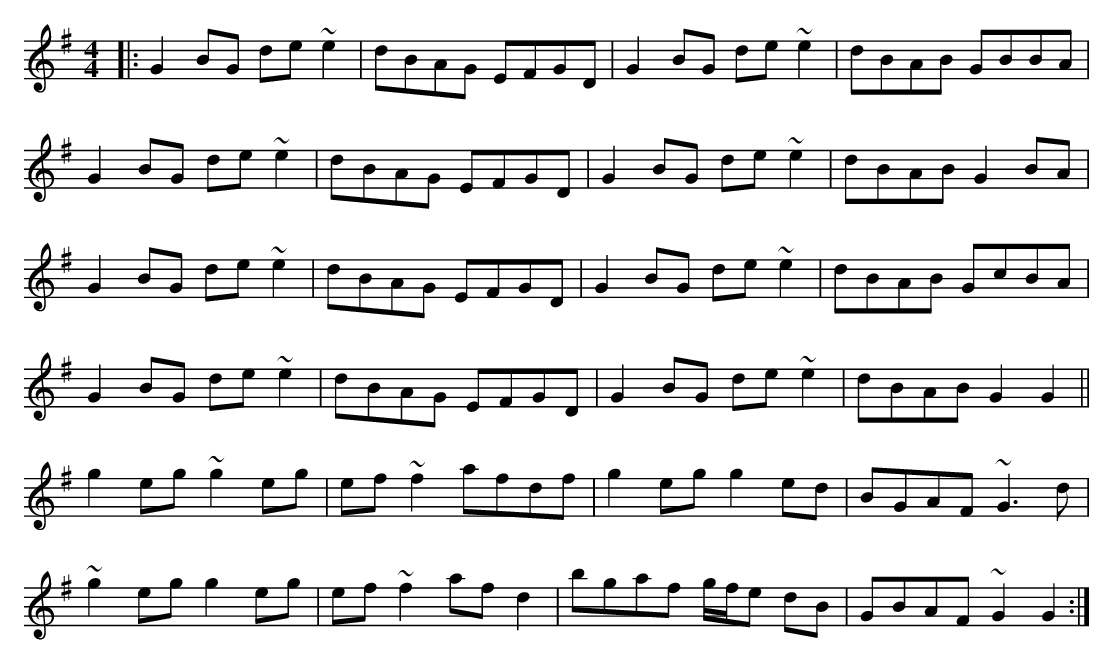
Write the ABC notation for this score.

X:1
M:4/4
K:G
|:G2BG de~e2|dBAG EFGD|G2BG de~e2|dBAB GBBA|
G2BG de~e2|dBAG EFGD|G2BG de~e2|dBAB G2BA|
G2BG de~e2|dBAG EFGD|G2BG de~e2|dBAB GcBA|
G2BG de~e2|dBAG EFGD|G2BG de~e2|dBAB G2G2||
g2eg ~g2eg|ef~f2 afdf|g2eg g2ed|BGAF ~G3d|
~g2eg g2eg|ef~f2 afd2|bgaf g/f/e dB|GBAF ~G2G2:|
